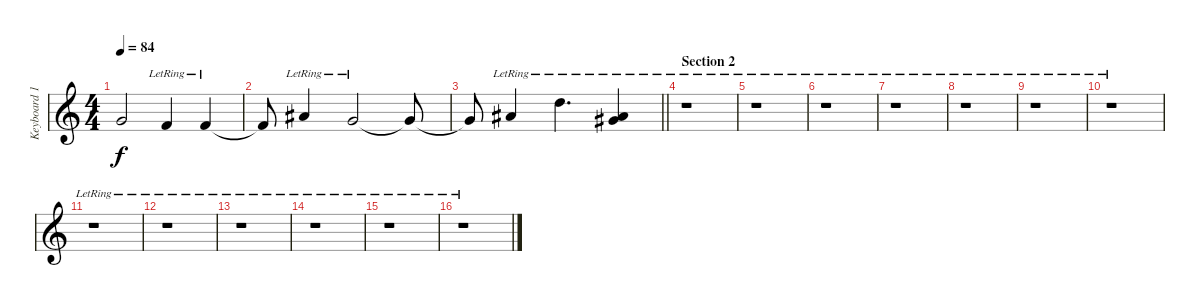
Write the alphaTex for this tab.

\track ("Keyboard 1 (Rhodes Piano)" "Keyboard 1") {instrument electricpiano1}
\staff {score}
\tuning (E4 B3 G3 D3 A2 E2) {hide}
\ts (4 4)
\tempo 84
\clef g2
\ks c
12.3{t}.2{dy f} 10.3{lr}.4 10.3{lr}.4 |
10.3{t}.8 20.4{lr}.4 17.4{lr}.2 17.4{t}.8 |
\barLineRight lightlight
17.4{t}.8 20.4{lr}.4 19.3{lr}.4{d} (15.3{lr} 18.4{lr}).4 |
\section ("" "Section 2")
r.1 |
r.1 |
r.1 |
r.1 |
r.1 |
r.1 |
r.1 |
r.1 |
r.1 |
r.1 |
r.1 |
r.1 |
r.1
